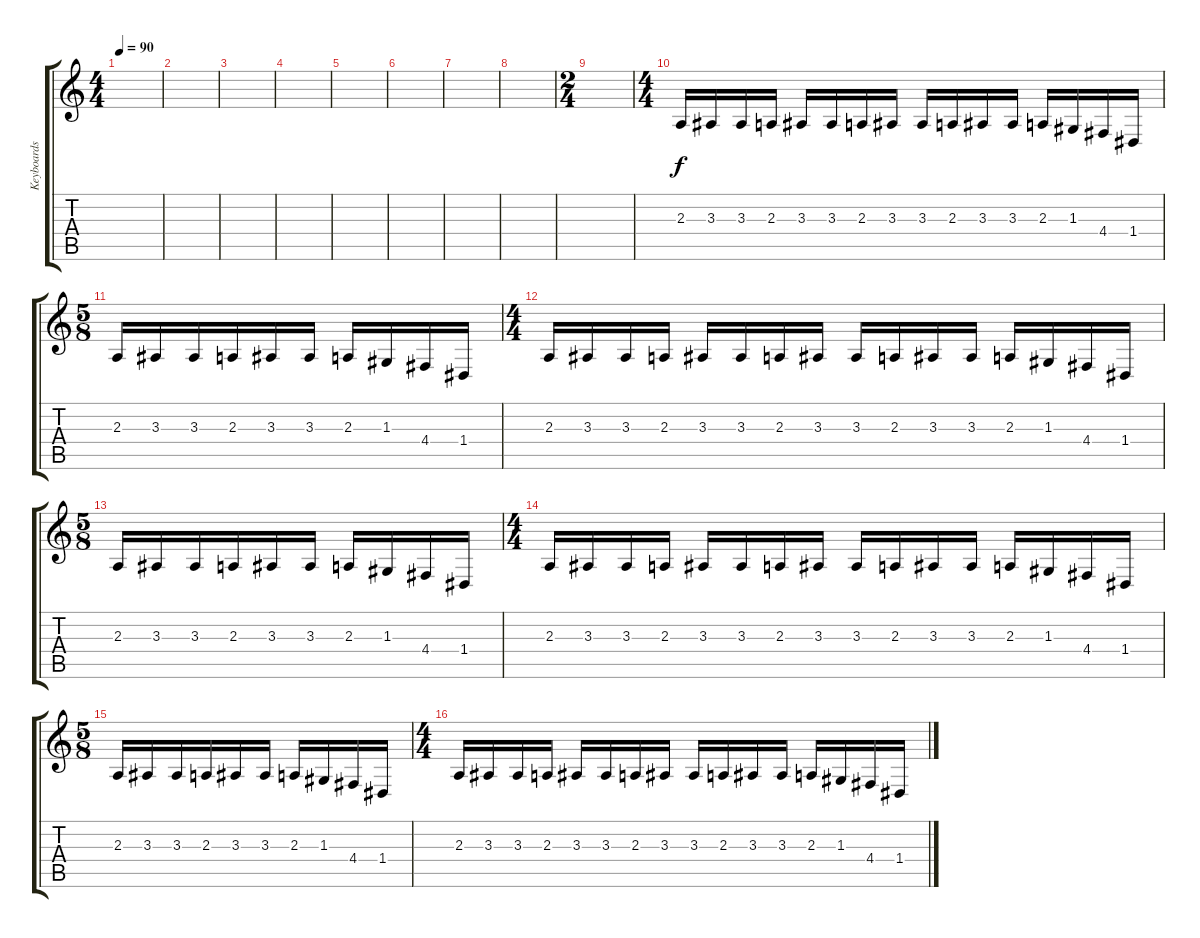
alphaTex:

\track ("Keyboards" "Keyboards") {instrument synthbrass1}
\staff {score tabs}
\tuning (E4 B3 G3 D3 A2 E2) {hide}
\ts (4 4)
\tempo 90
\clef g2
\ks c
|
|
|
|
|
|
|
|
\ts (2 4)
|
\ts (4 4)
2.3.16{instrument lead1square} 3.3.16 3.3.16 2.3.16 3.3.16 3.3.16 2.3.16 3.3.16 3.3.16 2.3.16 3.3.16 3.3.16 2.3.16 1.3.16 4.4.16 1.4.16 |
\ts (5 8)
2.3.16 3.3.16 3.3.16 2.3.16 3.3.16 3.3.16 2.3.16 1.3.16 4.4.16 1.4.16 |
\ts (4 4)
2.3.16{instrument lead1square} 3.3.16 3.3.16 2.3.16 3.3.16 3.3.16 2.3.16 3.3.16 3.3.16 2.3.16 3.3.16 3.3.16 2.3.16 1.3.16 4.4.16 1.4.16 |
\ts (5 8)
2.3.16 3.3.16 3.3.16 2.3.16 3.3.16 3.3.16 2.3.16 1.3.16 4.4.16 1.4.16 |
\ts (4 4)
2.3.16{instrument lead1square} 3.3.16 3.3.16 2.3.16 3.3.16 3.3.16 2.3.16 3.3.16 3.3.16 2.3.16 3.3.16 3.3.16 2.3.16 1.3.16 4.4.16 1.4.16 |
\ts (5 8)
2.3.16 3.3.16 3.3.16 2.3.16 3.3.16 3.3.16 2.3.16 1.3.16 4.4.16 1.4.16 |
\ts (4 4)
2.3.16{instrument lead1square} 3.3.16 3.3.16 2.3.16 3.3.16 3.3.16 2.3.16 3.3.16 3.3.16 2.3.16 3.3.16 3.3.16 2.3.16 1.3.16 4.4.16 1.4.16
